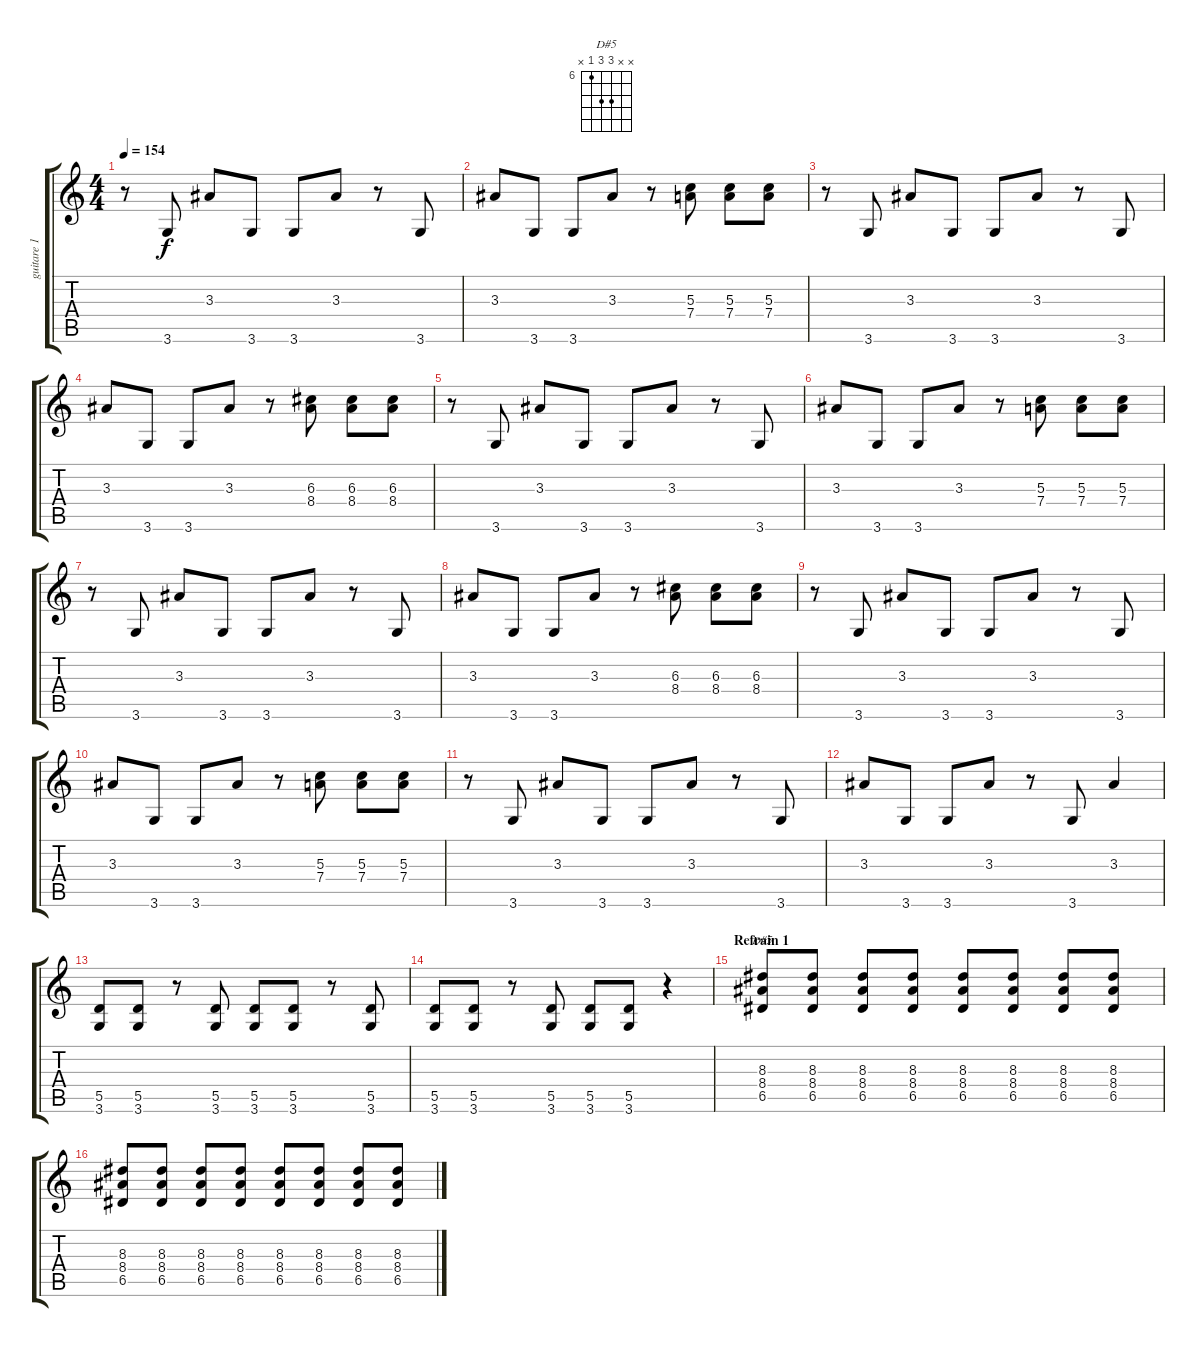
\track ("guitare 1" "guitare 1") {instrument overdrivenguitar}
\staff {score tabs}
\tuning (E4 B3 G3 D3 A2 E2) {hide}
\chord ("D#5" x x 8 8 6 x) {firstfret 6}
\ts (4 4)
\tempo 154
\clef g2
\ks c
r.8{dy f} 3.6.8{instrument electricguitarmuted} 3.3.8{instrument overdrivenguitar} 3.6.8{instrument electricguitarmuted} 3.6.8 3.3.8{instrument overdrivenguitar} r.8 3.6.8{instrument electricguitarmuted} |
3.3.8{instrument overdrivenguitar} 3.6.8{instrument electricguitarmuted} 3.6.8 3.3.8{instrument overdrivenguitar} r.8 (5.3 7.4).8 (5.3 7.4).8 (5.3 7.4).8 |
r.8 3.6.8{instrument electricguitarmuted} 3.3.8{instrument overdrivenguitar} 3.6.8{instrument electricguitarmuted} 3.6.8 3.3.8{instrument overdrivenguitar} r.8 3.6.8{instrument electricguitarmuted} |
3.3.8{instrument overdrivenguitar} 3.6.8{instrument electricguitarmuted} 3.6.8 3.3.8{instrument overdrivenguitar} r.8 (6.3 8.4).8 (6.3 8.4).8 (6.3 8.4).8 |
r.8 3.6.8{instrument electricguitarmuted} 3.3.8{instrument overdrivenguitar} 3.6.8{instrument electricguitarmuted} 3.6.8 3.3.8{instrument overdrivenguitar} r.8 3.6.8{instrument electricguitarmuted} |
3.3.8{instrument overdrivenguitar} 3.6.8{instrument electricguitarmuted} 3.6.8 3.3.8{instrument overdrivenguitar} r.8 (5.3 7.4).8 (5.3 7.4).8 (5.3 7.4).8 |
r.8 3.6.8{instrument electricguitarmuted} 3.3.8{instrument overdrivenguitar} 3.6.8{instrument electricguitarmuted} 3.6.8 3.3.8{instrument overdrivenguitar} r.8 3.6.8{instrument electricguitarmuted} |
3.3.8{instrument overdrivenguitar} 3.6.8{instrument electricguitarmuted} 3.6.8 3.3.8{instrument overdrivenguitar} r.8 (6.3 8.4).8 (6.3 8.4).8 (6.3 8.4).8 |
r.8 3.6.8{instrument electricguitarmuted} 3.3.8{instrument overdrivenguitar} 3.6.8{instrument electricguitarmuted} 3.6.8 3.3.8{instrument overdrivenguitar} r.8 3.6.8{instrument electricguitarmuted} |
3.3.8{instrument overdrivenguitar} 3.6.8{instrument electricguitarmuted} 3.6.8 3.3.8{instrument overdrivenguitar} r.8 (5.3 7.4).8 (5.3 7.4).8 (5.3 7.4).8 |
r.8 3.6.8{instrument electricguitarmuted} 3.3.8{instrument overdrivenguitar} 3.6.8{instrument electricguitarmuted} 3.6.8 3.3.8{instrument overdrivenguitar} r.8 3.6.8{instrument electricguitarmuted} |
3.3.8{instrument overdrivenguitar} 3.6.8{instrument electricguitarmuted} 3.6.8 3.3.8{instrument overdrivenguitar} r.8 3.6.8{instrument electricguitarmuted} 3.3.4{instrument overdrivenguitar} |
(5.5 3.6).8{instrument electricguitarmuted} (5.5 3.6).8 r.8 (5.5 3.6).8 (5.5 3.6).8 (5.5 3.6).8 r.8 (5.5 3.6).8 |
(5.5 3.6).8 (5.5 3.6).8 r.8 (5.5 3.6).8 (5.5 3.6).8 (5.5 3.6).8 r.4 |
\section ("" "Refrain 1")
(8.3 8.4 6.5).8{ch "D#5" instrument overdrivenguitar} (8.3 8.4 6.5).8 (8.3 8.4 6.5).8 (8.3 8.4 6.5).8 (8.3 8.4 6.5).8 (8.3 8.4 6.5).8 (8.3 8.4 6.5).8 (8.3 8.4 6.5).8 |
(8.3 8.4 6.5).8 (8.3 8.4 6.5).8 (8.3 8.4 6.5).8 (8.3 8.4 6.5).8 (8.3 8.4 6.5).8 (8.3 8.4 6.5).8 (8.3 8.4 6.5).8 (8.3 8.4 6.5).8
